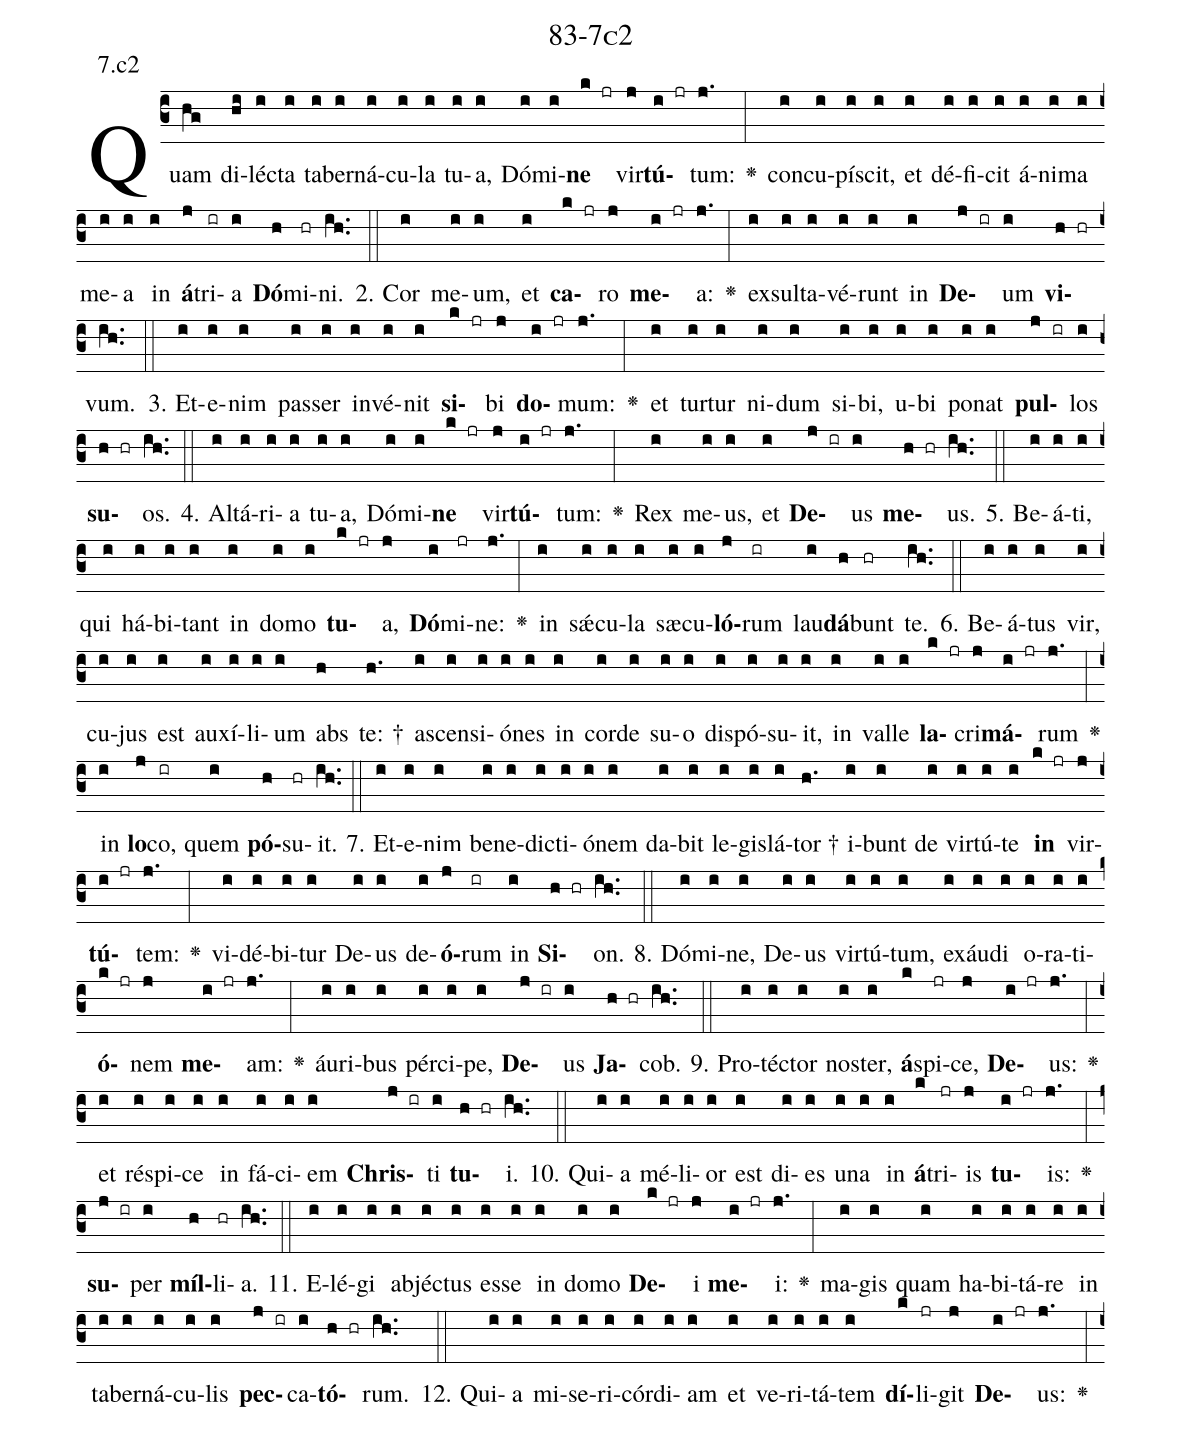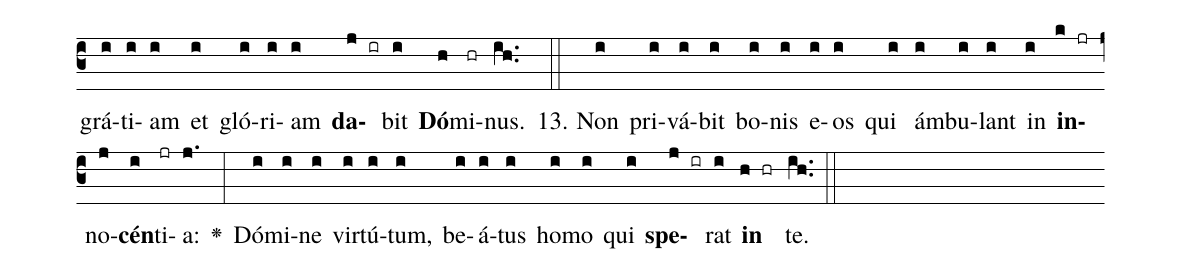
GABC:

name: 83-7c2;
annotation: 7.c2;
%%
(c3)Quam(hg) di(hi)léc(i)ta(i) ta(i)ber(i)ná(i)cu(i)la(i) tu(i)a,(i) Dó(i)mi(i)<b>ne</b>(k jr) vir(j)<b>tú</b>(i jr)tum:(j.) <v>\greheightstar</v>(:) con(i)cu(i)pí(i)scit,(i) et(i) dé(i)fi(i)cit(i) á(i)ni(i)ma(i) me(i)a(i) in(i) <b>á</b>(j)tri(ir)a(i) <b>Dó</b>(h)mi(hr)ni.(ih..) (::)
2. Cor(i) me(i)um,(i) et(i) <b>ca</b>(k jr)ro(j) <b>me</b>(i jr)a:(j.) <v>\greheightstar</v>(:) ex(i)sul(i)ta(i)vé(i)runt(i) in(i) <b>De</b>(j ir)um(i) <b>vi</b>(h hr)vum.(ih..) (::)
3. Et(i)e(i)nim(i) pas(i)ser(i) in(i)vé(i)nit(i) <b>si</b>(k jr)bi(j) <b>do</b>(i jr)mum:(j.) <v>\greheightstar</v>(:) et(i) tur(i)tur(i) ni(i)dum(i) si(i)bi,(i) u(i)bi(i) po(i)nat(i) <b>pul</b>(j ir)los(i) <b>su</b>(h hr)os.(ih..) (::)
4. Al(i)tá(i)ri(i)a(i) tu(i)a,(i) Dó(i)mi(i)<b>ne</b>(k jr) vir(j)<b>tú</b>(i jr)tum:(j.) <v>\greheightstar</v>(:) Rex(i) me(i)us,(i) et(i) <b>De</b>(j ir)us(i) <b>me</b>(h hr)us.(ih..) (::)
5. Be(i)á(i)ti,(i) qui(i) há(i)bi(i)tant(i) in(i) do(i)mo(i) <b>tu</b>(k jr)a,(j) <b>Dó</b>(i)mi(jr)ne:(j.) <v>\greheightstar</v>(:) in(i) sǽ(i)cu(i)la(i) sæ(i)cu(i)<b>ló</b>(j)rum(ir) lau(i)<b>dá</b>(h)bunt(hr) te.(ih..) (::)
6. Be(i)á(i)tus(i) vir,(i) cu(i)jus(i) est(i) au(i)xí(i)li(i)um(i) abs(h) te: †(h.) a(i)scen(i)si(i)ó(i)nes(i) in(i) cor(i)de(i) su(i)o(i) dis(i)pó(i)su(i)it,(i) in(i) val(i)le(i) <b>la</b>(k jr)cri(j)<b>má</b>(i jr)rum(j.) <v>\greheightstar</v>(:) in(i) <b>lo</b>(j)co,(ir) quem(i) <b>pó</b>(h)su(hr)it.(ih..) (::)
7. Et(i)e(i)nim(i) be(i)ne(i)dic(i)ti(i)ó(i)nem(i) da(i)bit(i) le(i)gis(i)lá(i)tor †(h.) i(i)bunt(i) de(i) vir(i)tú(i)te(i) <b>in</b>(k jr) vir(j)<b>tú</b>(i jr)tem:(j.) <v>\greheightstar</v>(:) vi(i)dé(i)bi(i)tur(i) De(i)us(i) de(i)<b>ó</b>(j)rum(ir) in(i) <b>Si</b>(h hr)on.(ih..) (::)
8. Dó(i)mi(i)ne,(i) De(i)us(i) vir(i)tú(i)tum,(i) ex(i)áu(i)di(i) o(i)ra(i)ti(i)<b>ó</b>(k jr)nem(j) <b>me</b>(i jr)am:(j.) <v>\greheightstar</v>(:) áu(i)ri(i)bus(i) pér(i)ci(i)pe,(i) <b>De</b>(j ir)us(i) <b>Ja</b>(h hr)cob.(ih..) (::)
9. Pro(i)téc(i)tor(i) nos(i)ter,(i) <b>á</b>(k)spi(jr)ce,(j) <b>De</b>(i jr)us:(j.) <v>\greheightstar</v>(:) et(i) ré(i)spi(i)ce(i) in(i) fá(i)ci(i)em(i) <b>Chris</b>(j ir)ti(i) <b>tu</b>(h hr)i.(ih..) (::)
10. Qui(i)a(i) mé(i)li(i)or(i) est(i) di(i)es(i) u(i)na(i) in(i) <b>á</b>(k)tri(jr)is(j) <b>tu</b>(i jr)is:(j.) <v>\greheightstar</v>(:) <b>su</b>(j ir)per(i) <b>míl</b>(h)li(hr)a.(ih..) (::)
11. E(i)lé(i)gi(i) ab(i)jéc(i)tus(i) es(i)se(i) in(i) do(i)mo(i) <b>De</b>(k jr)i(j) <b>me</b>(i jr)i:(j.) <v>\greheightstar</v>(:) ma(i)gis(i) quam(i) ha(i)bi(i)tá(i)re(i) in(i) ta(i)ber(i)ná(i)cu(i)lis(i) <b>pec</b>(j ir)ca(i)<b>tó</b>(h hr)rum.(ih..) (::)
12. Qui(i)a(i) mi(i)se(i)ri(i)cór(i)di(i)am(i) et(i) ve(i)ri(i)tá(i)tem(i) <b>dí</b>(k)li(jr)git(j) <b>De</b>(i jr)us:(j.) <v>\greheightstar</v>(:) grá(i)ti(i)am(i) et(i) gló(i)ri(i)am(i) <b>da</b>(j ir)bit(i) <b>Dó</b>(h)mi(hr)nus.(ih..) (::)
13. Non(i) pri(i)vá(i)bit(i) bo(i)nis(i) e(i)os(i) qui(i) ám(i)bu(i)lant(i) in(i) <b>in</b>(k jr)no(j)<b>cén</b>(i)ti(jr)a:(j.) <v>\greheightstar</v>(:) Dó(i)mi(i)ne(i) vir(i)tú(i)tum,(i) be(i)á(i)tus(i) ho(i)mo(i) qui(i) <b>spe</b>(j ir)rat(i) <b>in</b>(h hr) te.(ih..) (::)
